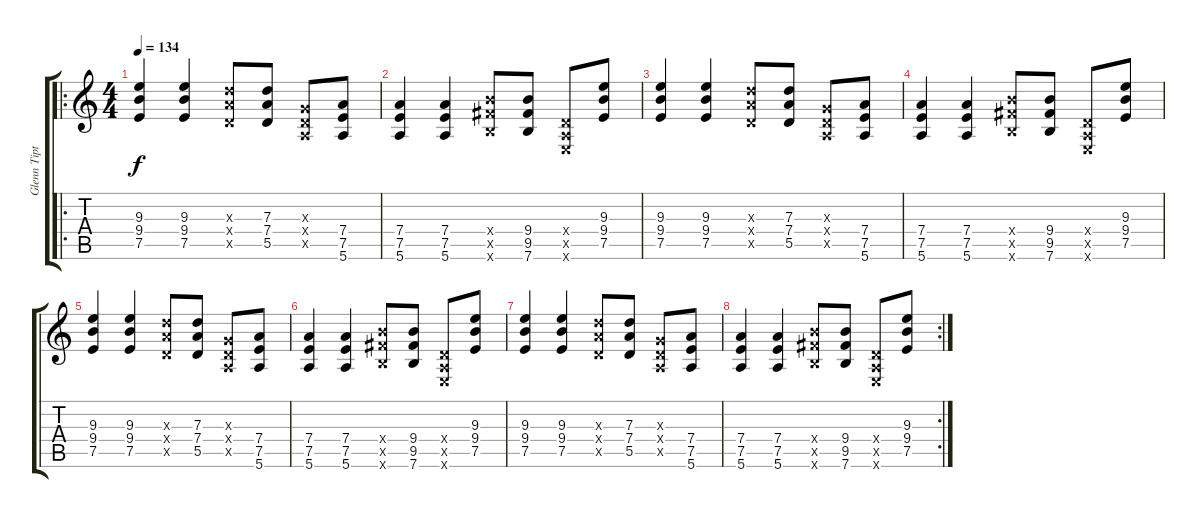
\track ("Glenn Tipton" "Glenn Tipt") {instrument distortionguitar}
\staff {score tabs}
\tuning (E4 B3 G3 D3 A2 E2) {hide}
\ro
\ts (4 4)
\tempo 134
\clef g2
\ks c
(9.3 9.4 7.5).4{dy f} (9.3 9.4 7.5).4 (7.3{x} 7.4{x} 5.5{x}).8 (7.3 7.4 5.5).8 (0.3{x} 0.4{x} 0.5{x}).8 (7.4 7.5 5.6).8 |
(7.4 7.5 5.6).4 (7.4 7.5 5.6).4 (9.4{x} 9.5{x} 7.6{x}).8 (9.4 9.5 7.6).8 (0.4{x} 0.5{x} 0.6{x}).8 (9.3 9.4 7.5).8 |
(9.3 9.4 7.5).4 (9.3 9.4 7.5).4 (7.3{x} 7.4{x} 5.5{x}).8 (7.3 7.4 5.5).8 (0.3{x} 0.4{x} 0.5{x}).8 (7.4 7.5 5.6).8 |
(7.4 7.5 5.6).4 (7.4 7.5 5.6).4 (9.4{x} 9.5{x} 7.6{x}).8 (9.4 9.5 7.6).8 (0.4{x} 0.5{x} 0.6{x}).8 (9.3 9.4 7.5).8 |
(9.3 9.4 7.5).4 (9.3 9.4 7.5).4 (7.3{x} 7.4{x} 5.5{x}).8 (7.3 7.4 5.5).8 (0.3{x} 0.4{x} 0.5{x}).8 (7.4 7.5 5.6).8 |
(7.4 7.5 5.6).4 (7.4 7.5 5.6).4 (9.4{x} 9.5{x} 7.6{x}).8 (9.4 9.5 7.6).8 (0.4{x} 0.5{x} 0.6{x}).8 (9.3 9.4 7.5).8 |
(9.3 9.4 7.5).4 (9.3 9.4 7.5).4 (7.3{x} 7.4{x} 5.5{x}).8 (7.3 7.4 5.5).8 (0.3{x} 0.4{x} 0.5{x}).8 (7.4 7.5 5.6).8 |
\rc 2
(7.4 7.5 5.6).4 (7.4 7.5 5.6).4 (9.4{x} 9.5{x} 7.6{x}).8 (9.4 9.5 7.6).8 (0.4{x} 0.5{x} 0.6{x}).8 (9.3 9.4 7.5).8
